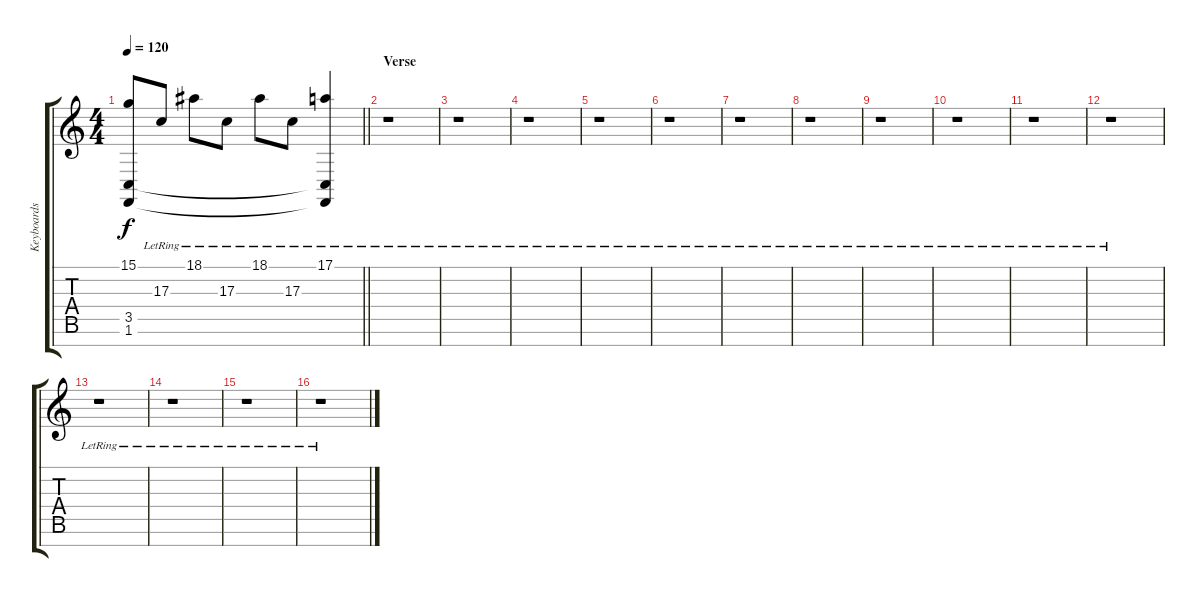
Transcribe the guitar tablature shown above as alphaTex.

\track ("Keyboards 1" "Keyboards ") {instrument acousticgrandpiano}
\staff {score tabs}
\tuning (E4 B3 G3 D3 A2 E2 B1) {hide}
\ts (4 4)
\tempo 120
\clef g2
\barLineRight lightlight
\ks c
(15.1{t} 3.5 1.6).8{dy f} 17.3{lr}.8 18.1{lr}.8 17.3{lr}.8 18.1{lr}.8 17.3{lr}.8 (17.1{lr} 3.5{t} 1.6{t}).4 |
\section ("" "Verse")
r.1 |
r.1 |
r.1 |
r.1 |
r.1 |
r.1 |
r.1 |
r.1 |
r.1 |
r.1 |
r.1 |
r.1 |
r.1 |
r.1 |
r.1
